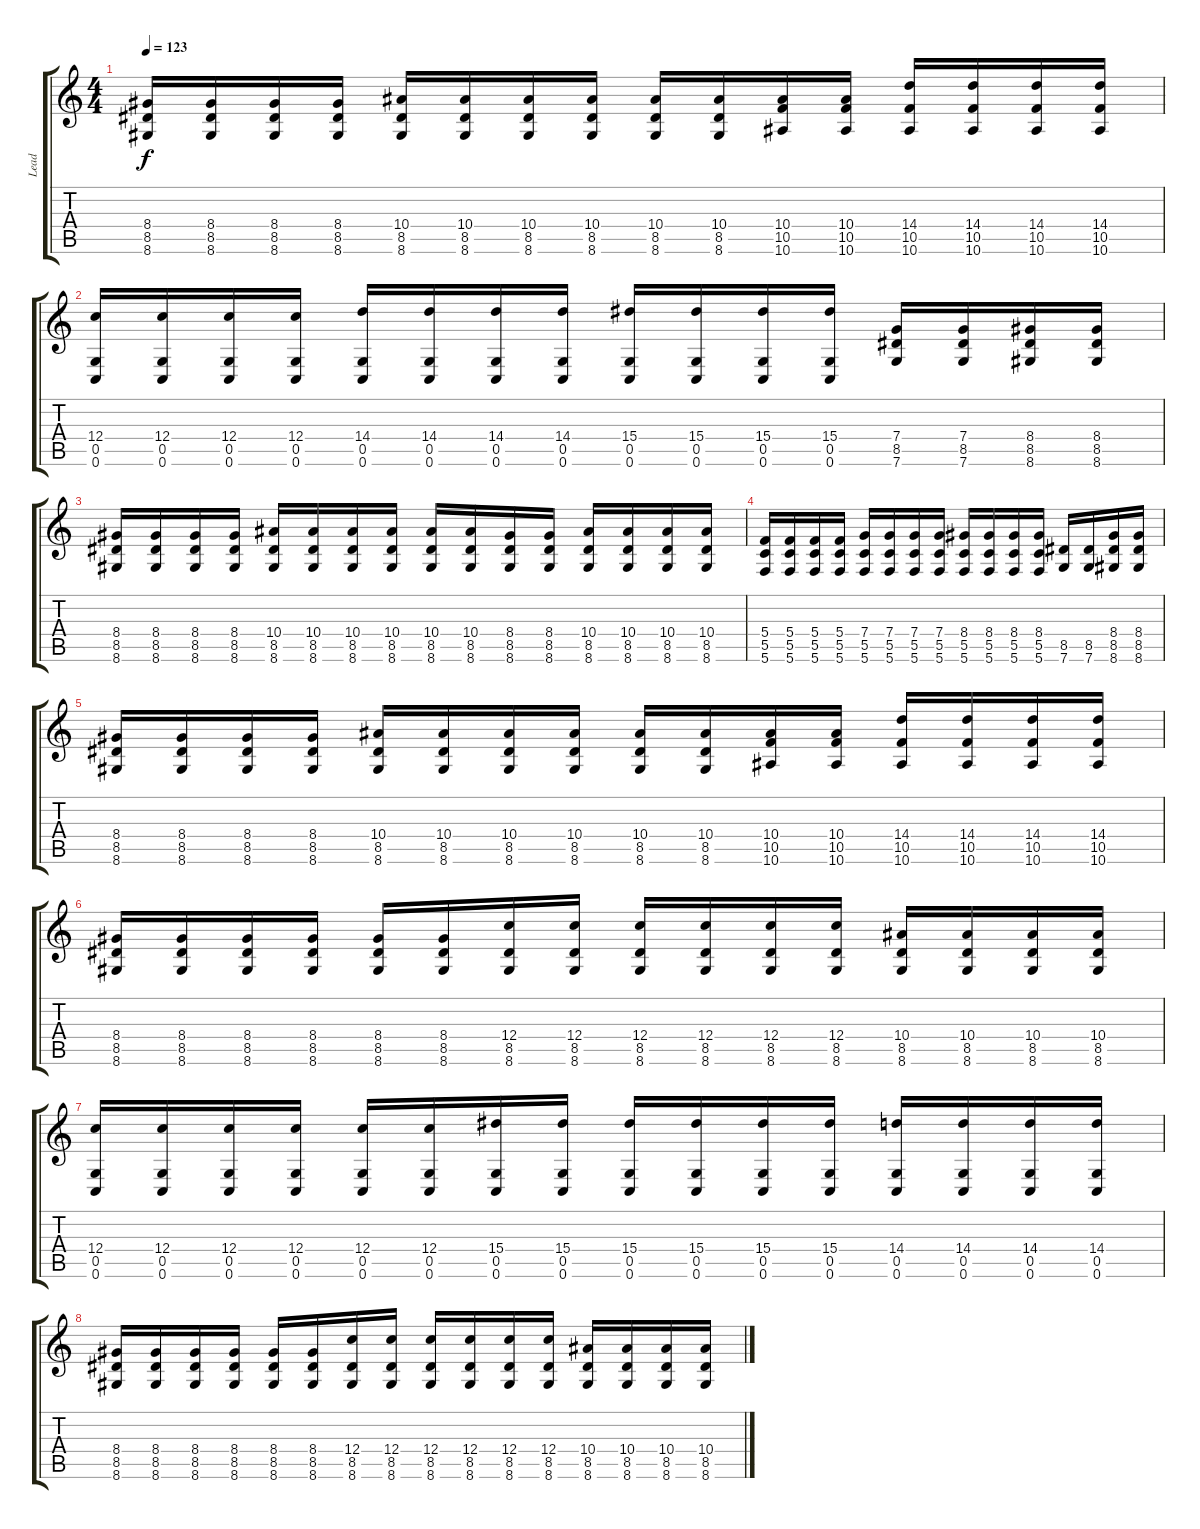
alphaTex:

\track ("Lead" "Lead") {instrument overdrivenguitar}
\staff {score tabs}
\tuning (D4 A3 F3 C3 G2 C2) {hide}
\ts (4 4)
\tempo 123
\clef g2
\ks c
(8.4 8.5 8.6).16{dy f} (8.4 8.5 8.6).16 (8.4 8.5 8.6).16 (8.4 8.5 8.6).16 (10.4 8.5 8.6).16 (10.4 8.5 8.6).16 (10.4 8.5 8.6).16 (10.4 8.5 8.6).16 (10.4 8.5 8.6).16 (10.4 8.5 8.6).16 (10.4 10.5 10.6).16 (10.4 10.5 10.6).16 (14.4 10.5 10.6).16 (14.4 10.5 10.6).16 (14.4 10.5 10.6).16 (14.4 10.5 10.6).16 |
(12.4 0.5 0.6).16 (12.4 0.5 0.6).16 (12.4 0.5 0.6).16 (12.4 0.5 0.6).16 (14.4 0.5 0.6).16 (14.4 0.5 0.6).16 (14.4 0.5 0.6).16 (14.4 0.5 0.6).16 (15.4 0.5 0.6).16 (15.4 0.5 0.6).16 (15.4 0.5 0.6).16 (15.4 0.5 0.6).16 (7.4 8.5 7.6).16 (7.4 8.5 7.6).16 (8.4 8.5 8.6).16 (8.4 8.5 8.6).16 |
(8.4 8.5 8.6).16 (8.4 8.5 8.6).16 (8.4 8.5 8.6).16 (8.4 8.5 8.6).16 (10.4 8.5 8.6).16 (10.4 8.5 8.6).16 (10.4 8.5 8.6).16 (10.4 8.5 8.6).16 (10.4 8.5 8.6).16 (10.4 8.5 8.6).16 (8.4 8.5 8.6).16 (8.4 8.5 8.6).16 (10.4 8.5 8.6).16 (10.4 8.5 8.6).16 (10.4 8.5 8.6).16 (10.4 8.5 8.6).16 |
(5.4 5.5 5.6).16 (5.4 5.5 5.6).16 (5.4 5.5 5.6).16 (5.4 5.5 5.6).16 (7.4 5.5 5.6).16 (7.4 5.5 5.6).16 (7.4 5.5 5.6).16 (7.4 5.5 5.6).16 (8.4 5.5 5.6).16 (8.4 5.5 5.6).16 (8.4 5.5 5.6).16 (8.4 5.5 5.6).16 (8.5 7.6).16 (8.5 7.6).16 (8.4 8.5 8.6).16 (8.4 8.5 8.6).16 |
(8.4 8.5 8.6).16 (8.4 8.5 8.6).16 (8.4 8.5 8.6).16 (8.4 8.5 8.6).16 (10.4 8.5 8.6).16 (10.4 8.5 8.6).16 (10.4 8.5 8.6).16 (10.4 8.5 8.6).16 (10.4 8.5 8.6).16 (10.4 8.5 8.6).16 (10.4 10.5 10.6).16 (10.4 10.5 10.6).16 (14.4 10.5 10.6).16 (14.4 10.5 10.6).16 (14.4 10.5 10.6).16 (14.4 10.5 10.6).16 |
(8.4 8.5 8.6).16 (8.4 8.5 8.6).16 (8.4 8.5 8.6).16 (8.4 8.5 8.6).16 (8.4 8.5 8.6).16 (8.4 8.5 8.6).16 (12.4 8.5 8.6).16 (12.4 8.5 8.6).16 (12.4 8.5 8.6).16 (12.4 8.5 8.6).16 (12.4 8.5 8.6).16 (12.4 8.5 8.6).16 (10.4 8.5 8.6).16 (10.4 8.5 8.6).16 (10.4 8.5 8.6).16 (10.4 8.5 8.6).16 |
(12.4 0.5 0.6).16 (12.4 0.5 0.6).16 (12.4 0.5 0.6).16 (12.4 0.5 0.6).16 (12.4 0.5 0.6).16 (12.4 0.5 0.6).16 (15.4 0.5 0.6).16 (15.4 0.5 0.6).16 (15.4 0.5 0.6).16 (15.4 0.5 0.6).16 (15.4 0.5 0.6).16 (15.4 0.5 0.6).16 (14.4 0.5 0.6).16 (14.4 0.5 0.6).16 (14.4 0.5 0.6).16 (14.4 0.5 0.6).16 |
(8.4 8.5 8.6).16 (8.4 8.5 8.6).16 (8.4 8.5 8.6).16 (8.4 8.5 8.6).16 (8.4 8.5 8.6).16 (8.4 8.5 8.6).16 (12.4 8.5 8.6).16 (12.4 8.5 8.6).16 (12.4 8.5 8.6).16 (12.4 8.5 8.6).16 (12.4 8.5 8.6).16 (12.4 8.5 8.6).16 (10.4 8.5 8.6).16 (10.4 8.5 8.6).16 (10.4 8.5 8.6).16 (10.4 8.5 8.6).16
